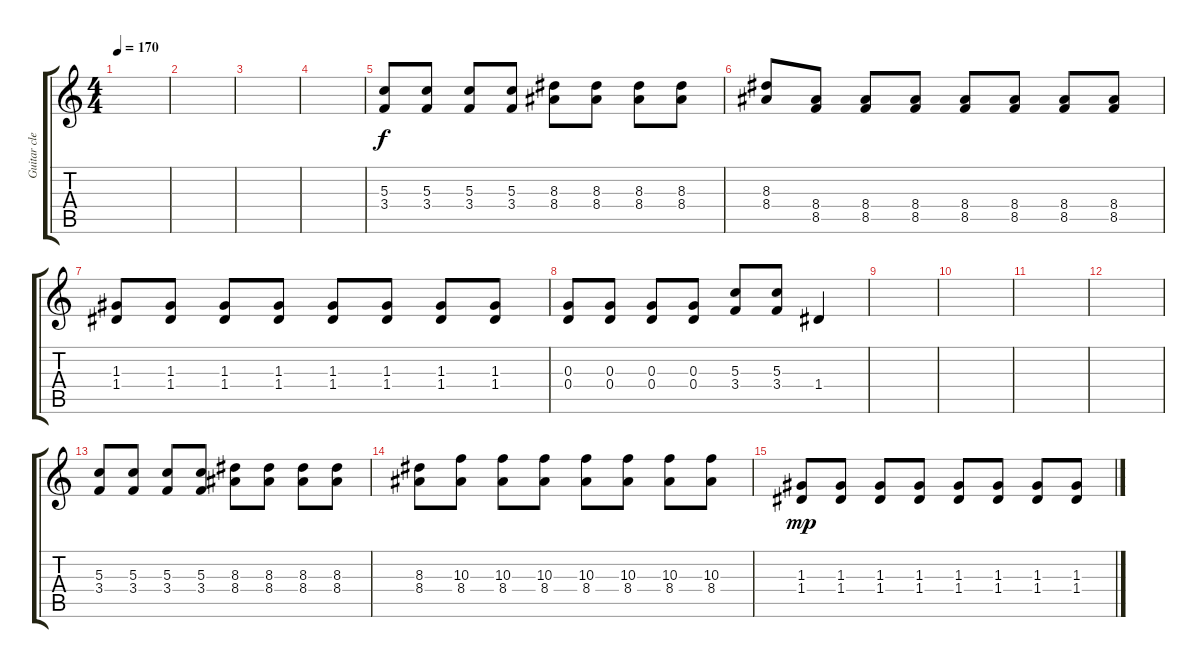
\track ("Guitar clean" "Guitar cle") {instrument electricguitarclean}
\staff {score tabs}
\tuning (E4 B3 G3 D3 A2 E2) {hide}
\ts (4 4)
\tempo 170
\clef g2
\ks c
|
|
|
|
(5.3 3.4).8{volume 11 beam Up} (5.3 3.4).8{beam Up} (5.3 3.4).8 (5.3 3.4).8 (8.3 8.4).8 (8.3 8.4).8 (8.3 8.4).8 (8.3 8.4).8 |
(8.3 8.4).8 (8.4 8.5).8 (8.4 8.5).8 (8.4 8.5).8 (8.4 8.5).8 (8.4 8.5).8 (8.4 8.5).8 (8.4 8.5).8 |
(1.3 1.4).8{beam Up} (1.3 1.4).8{beam Up} (1.3 1.4).8{beam Up} (1.3 1.4).8{beam Up} (1.3 1.4).8{beam Up} (1.3 1.4).8{beam Up} (1.3 1.4).8{beam Up} (1.3 1.4).8{beam Up} |
(0.3 0.4).8 (0.3 0.4).8 (0.3 0.4).8 (0.3 0.4).8 (5.3 3.4).8 (5.3 3.4).8 1.4.4 |
|
|
|
|
(5.3 3.4).8{beam Up} (5.3 3.4).8{beam Up} (5.3 3.4).8 (5.3 3.4).8 (8.3 8.4).8 (8.3 8.4).8 (8.3 8.4).8 (8.3 8.4).8 |
(8.3 8.4).8 (10.3 8.4).8 (10.3 8.4).8 (10.3 8.4).8 (10.3 8.4).8 (10.3 8.4).8 (10.3 8.4).8 (10.3 8.4).8 |
(1.3 1.4).8{dy mp} (1.3 1.4).8 (1.3 1.4).8 (1.3 1.4).8 (1.3 1.4).8 (1.3 1.4).8 (1.3 1.4).8 (1.3 1.4).8
